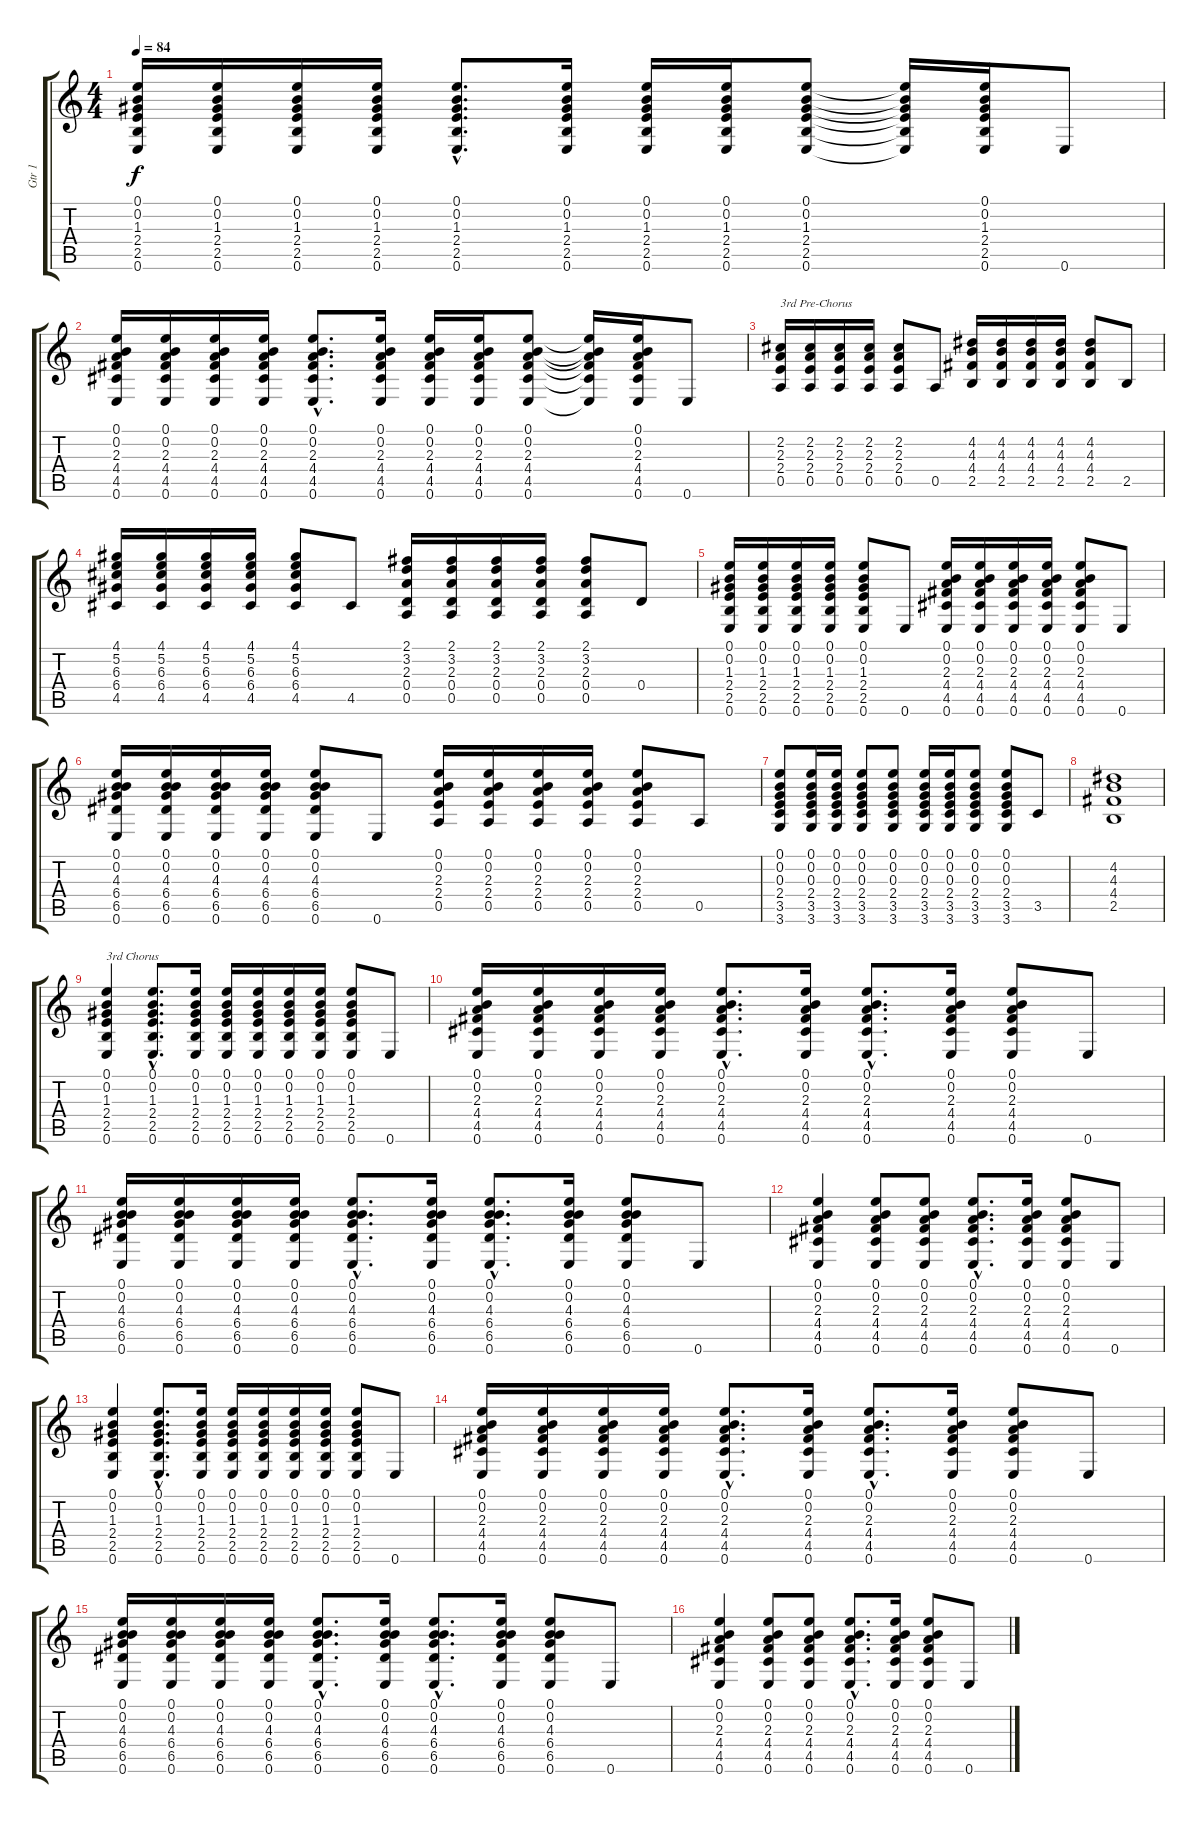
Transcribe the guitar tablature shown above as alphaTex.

\track ("Gtr 1" "Gtr 1") {instrument acousticguitarsteel}
\staff {score tabs}
\tuning (E4 B3 G3 D3 A2 E2) {hide}
\ts (4 4)
\tempo 84
\clef g2
\ks c
(0.1 0.2 1.3 2.4 2.5 0.6).16{dy f} (0.1 0.2 1.3 2.4 2.5 0.6).16 (0.1 0.2 1.3 2.4 2.5 0.6).16 (0.1 0.2 1.3 2.4 2.5 0.6).16 (0.1{hac} 0.2{hac} 1.3{hac} 2.4{hac} 2.5{hac} 0.6{hac}).8{d} (0.1 0.2 1.3 2.4 2.5 0.6).16 (0.1 0.2 1.3 2.4 2.5 0.6).16 (0.1 0.2 1.3 2.4 2.5 0.6).16 (0.1 0.2 1.3 2.4 2.5 0.6).8 (0.1{t} 0.2{t} 1.3{t} 2.4{t} 2.5{t} 0.6{t}).16 (0.1 0.2 1.3 2.4 2.5 0.6).16 0.6.8 |
(0.1 0.2 2.3 4.4 4.5 0.6).16 (0.1 0.2 2.3 4.4 4.5 0.6).16 (0.1 0.2 2.3 4.4 4.5 0.6).16 (0.1 0.2 2.3 4.4 4.5 0.6).16 (0.1{hac} 0.2{hac} 2.3{hac} 4.4{hac} 4.5{hac} 0.6{hac}).8{d} (0.1 0.2 2.3 4.4 4.5 0.6).16 (0.1 0.2 2.3 4.4 4.5 0.6).16 (0.1 0.2 2.3 4.4 4.5 0.6).16 (0.1 0.2 2.3 4.4 4.5 0.6).8 (0.1{t} 0.2{t} 2.3{t} 4.4{t} 4.5{t} 0.6{t}).16 (0.1 0.2 2.3 4.4 4.5 0.6).16 0.6.8 |
(2.2 2.3 2.4 0.5).16{txt "3rd Pre-Chorus"} (2.2 2.3 2.4 0.5).16 (2.2 2.3 2.4 0.5).16 (2.2 2.3 2.4 0.5).16 (2.2 2.3 2.4 0.5).8 0.5.8 (4.2 4.3 4.4 2.5).16 (4.2 4.3 4.4 2.5).16 (4.2 4.3 4.4 2.5).16 (4.2 4.3 4.4 2.5).16 (4.2 4.3 4.4 2.5).8 2.5.8 |
(4.1 5.2 6.3 6.4 4.5).16 (4.1 5.2 6.3 6.4 4.5).16 (4.1 5.2 6.3 6.4 4.5).16 (4.1 5.2 6.3 6.4 4.5).16 (4.1 5.2 6.3 6.4 4.5).8 4.5.8 (2.1 3.2 2.3 0.4 0.5).16 (2.1 3.2 2.3 0.4 0.5).16 (2.1 3.2 2.3 0.4 0.5).16 (2.1 3.2 2.3 0.4 0.5).16 (2.1 3.2 2.3 0.4 0.5).8 0.4.8 |
(0.1 0.2 1.3 2.4 2.5 0.6).16 (0.1 0.2 1.3 2.4 2.5 0.6).16 (0.1 0.2 1.3 2.4 2.5 0.6).16 (0.1 0.2 1.3 2.4 2.5 0.6).16 (0.1 0.2 1.3 2.4 2.5 0.6).8 0.6.8 (0.1 0.2 2.3 4.4 4.5 0.6).16 (0.1 0.2 2.3 4.4 4.5 0.6).16 (0.1 0.2 2.3 4.4 4.5 0.6).16 (0.1 0.2 2.3 4.4 4.5 0.6).16 (0.1 0.2 2.3 4.4 4.5 0.6).8 0.6.8 |
(0.1 0.2 4.3 6.4 6.5 0.6).16 (0.1 0.2 4.3 6.4 6.5 0.6).16 (0.1 0.2 4.3 6.4 6.5 0.6).16 (0.1 0.2 4.3 6.4 6.5 0.6).16 (0.1 0.2 4.3 6.4 6.5 0.6).8 0.6.8 (0.1 0.2 2.3 2.4 0.5).16 (0.1 0.2 2.3 2.4 0.5).16 (0.1 0.2 2.3 2.4 0.5).16 (0.1 0.2 2.3 2.4 0.5).16 (0.1 0.2 2.3 2.4 0.5).8 0.5.8 |
(0.1 0.2 0.3 2.4 3.5 3.6).8 (0.1 0.2 0.3 2.4 3.5 3.6).16 (0.1 0.2 0.3 2.4 3.5 3.6).16 (0.1 0.2 0.3 2.4 3.5 3.6).8 (0.1 0.2 0.3 2.4 3.5 3.6).8 (0.1 0.2 0.3 2.4 3.5 3.6).16 (0.1 0.2 0.3 2.4 3.5 3.6).16 (0.1 0.2 0.3 2.4 3.5 3.6).8 (0.1 0.2 0.3 2.4 3.5 3.6).8 3.5.8 |
(4.2 4.3 4.4 2.5).1 |
(0.1 0.2 1.3 2.4 2.5 0.6).4{txt "3rd Chorus"} (0.1{hac} 0.2{hac} 1.3{hac} 2.4{hac} 2.5{hac} 0.6{hac}).8{d} (0.1 0.2 1.3 2.4 2.5 0.6).16 (0.1 0.2 1.3 2.4 2.5 0.6).16 (0.1 0.2 1.3 2.4 2.5 0.6).16 (0.1 0.2 1.3 2.4 2.5 0.6).16 (0.1 0.2 1.3 2.4 2.5 0.6).16 (0.1 0.2 1.3 2.4 2.5 0.6).8 0.6.8 |
(0.1 0.2 2.3 4.4 4.5 0.6).16 (0.1 0.2 2.3 4.4 4.5 0.6).16 (0.1 0.2 2.3 4.4 4.5 0.6).16 (0.1 0.2 2.3 4.4 4.5 0.6).16 (0.1{hac} 0.2{hac} 2.3{hac} 4.4{hac} 4.5{hac} 0.6{hac}).8{d} (0.1 0.2 2.3 4.4 4.5 0.6).16 (0.1{hac} 0.2{hac} 2.3{hac} 4.4{hac} 4.5{hac} 0.6{hac}).8{d} (0.1 0.2 2.3 4.4 4.5 0.6).16 (0.1 0.2 2.3 4.4 4.5 0.6).8 0.6.8 |
(0.1 0.2 4.3 6.4 6.5 0.6).16 (0.1 0.2 4.3 6.4 6.5 0.6).16 (0.1 0.2 4.3 6.4 6.5 0.6).16 (0.1 0.2 4.3 6.4 6.5 0.6).16 (0.1{hac} 0.2{hac} 4.3{hac} 6.4{hac} 6.5{hac} 0.6{hac}).8{d} (0.1 0.2 4.3 6.4 6.5 0.6).16 (0.1{hac} 0.2{hac} 4.3{hac} 6.4{hac} 6.5{hac} 0.6{hac}).8{d} (0.1 0.2 4.3 6.4 6.5 0.6).16 (0.1 0.2 4.3 6.4 6.5 0.6).8 0.6.8 |
(0.1 0.2 2.3 4.4 4.5 0.6).4 (0.1 0.2 2.3 4.4 4.5 0.6).8 (0.1 0.2 2.3 4.4 4.5 0.6).8 (0.1{hac} 0.2{hac} 2.3{hac} 4.4{hac} 4.5{hac} 0.6{hac}).8{d} (0.1 0.2 2.3 4.4 4.5 0.6).16 (0.1 0.2 2.3 4.4 4.5 0.6).8 0.6.8 |
(0.1 0.2 1.3 2.4 2.5 0.6).4 (0.1{hac} 0.2{hac} 1.3{hac} 2.4{hac} 2.5{hac} 0.6{hac}).8{d} (0.1 0.2 1.3 2.4 2.5 0.6).16 (0.1 0.2 1.3 2.4 2.5 0.6).16 (0.1 0.2 1.3 2.4 2.5 0.6).16 (0.1 0.2 1.3 2.4 2.5 0.6).16 (0.1 0.2 1.3 2.4 2.5 0.6).16 (0.1 0.2 1.3 2.4 2.5 0.6).8 0.6.8 |
(0.1 0.2 2.3 4.4 4.5 0.6).16 (0.1 0.2 2.3 4.4 4.5 0.6).16 (0.1 0.2 2.3 4.4 4.5 0.6).16 (0.1 0.2 2.3 4.4 4.5 0.6).16 (0.1{hac} 0.2{hac} 2.3{hac} 4.4{hac} 4.5{hac} 0.6{hac}).8{d} (0.1 0.2 2.3 4.4 4.5 0.6).16 (0.1{hac} 0.2{hac} 2.3{hac} 4.4{hac} 4.5{hac} 0.6{hac}).8{d} (0.1 0.2 2.3 4.4 4.5 0.6).16 (0.1 0.2 2.3 4.4 4.5 0.6).8 0.6.8 |
(0.1 0.2 4.3 6.4 6.5 0.6).16 (0.1 0.2 4.3 6.4 6.5 0.6).16 (0.1 0.2 4.3 6.4 6.5 0.6).16 (0.1 0.2 4.3 6.4 6.5 0.6).16 (0.1{hac} 0.2{hac} 4.3{hac} 6.4{hac} 6.5{hac} 0.6{hac}).8{d} (0.1 0.2 4.3 6.4 6.5 0.6).16 (0.1{hac} 0.2{hac} 4.3{hac} 6.4{hac} 6.5{hac} 0.6{hac}).8{d} (0.1 0.2 4.3 6.4 6.5 0.6).16 (0.1 0.2 4.3 6.4 6.5 0.6).8 0.6.8 |
(0.1 0.2 2.3 4.4 4.5 0.6).4 (0.1 0.2 2.3 4.4 4.5 0.6).8 (0.1 0.2 2.3 4.4 4.5 0.6).8 (0.1{hac} 0.2{hac} 2.3{hac} 4.4{hac} 4.5{hac} 0.6{hac}).8{d} (0.1 0.2 2.3 4.4 4.5 0.6).16 (0.1 0.2 2.3 4.4 4.5 0.6).8 0.6.8
